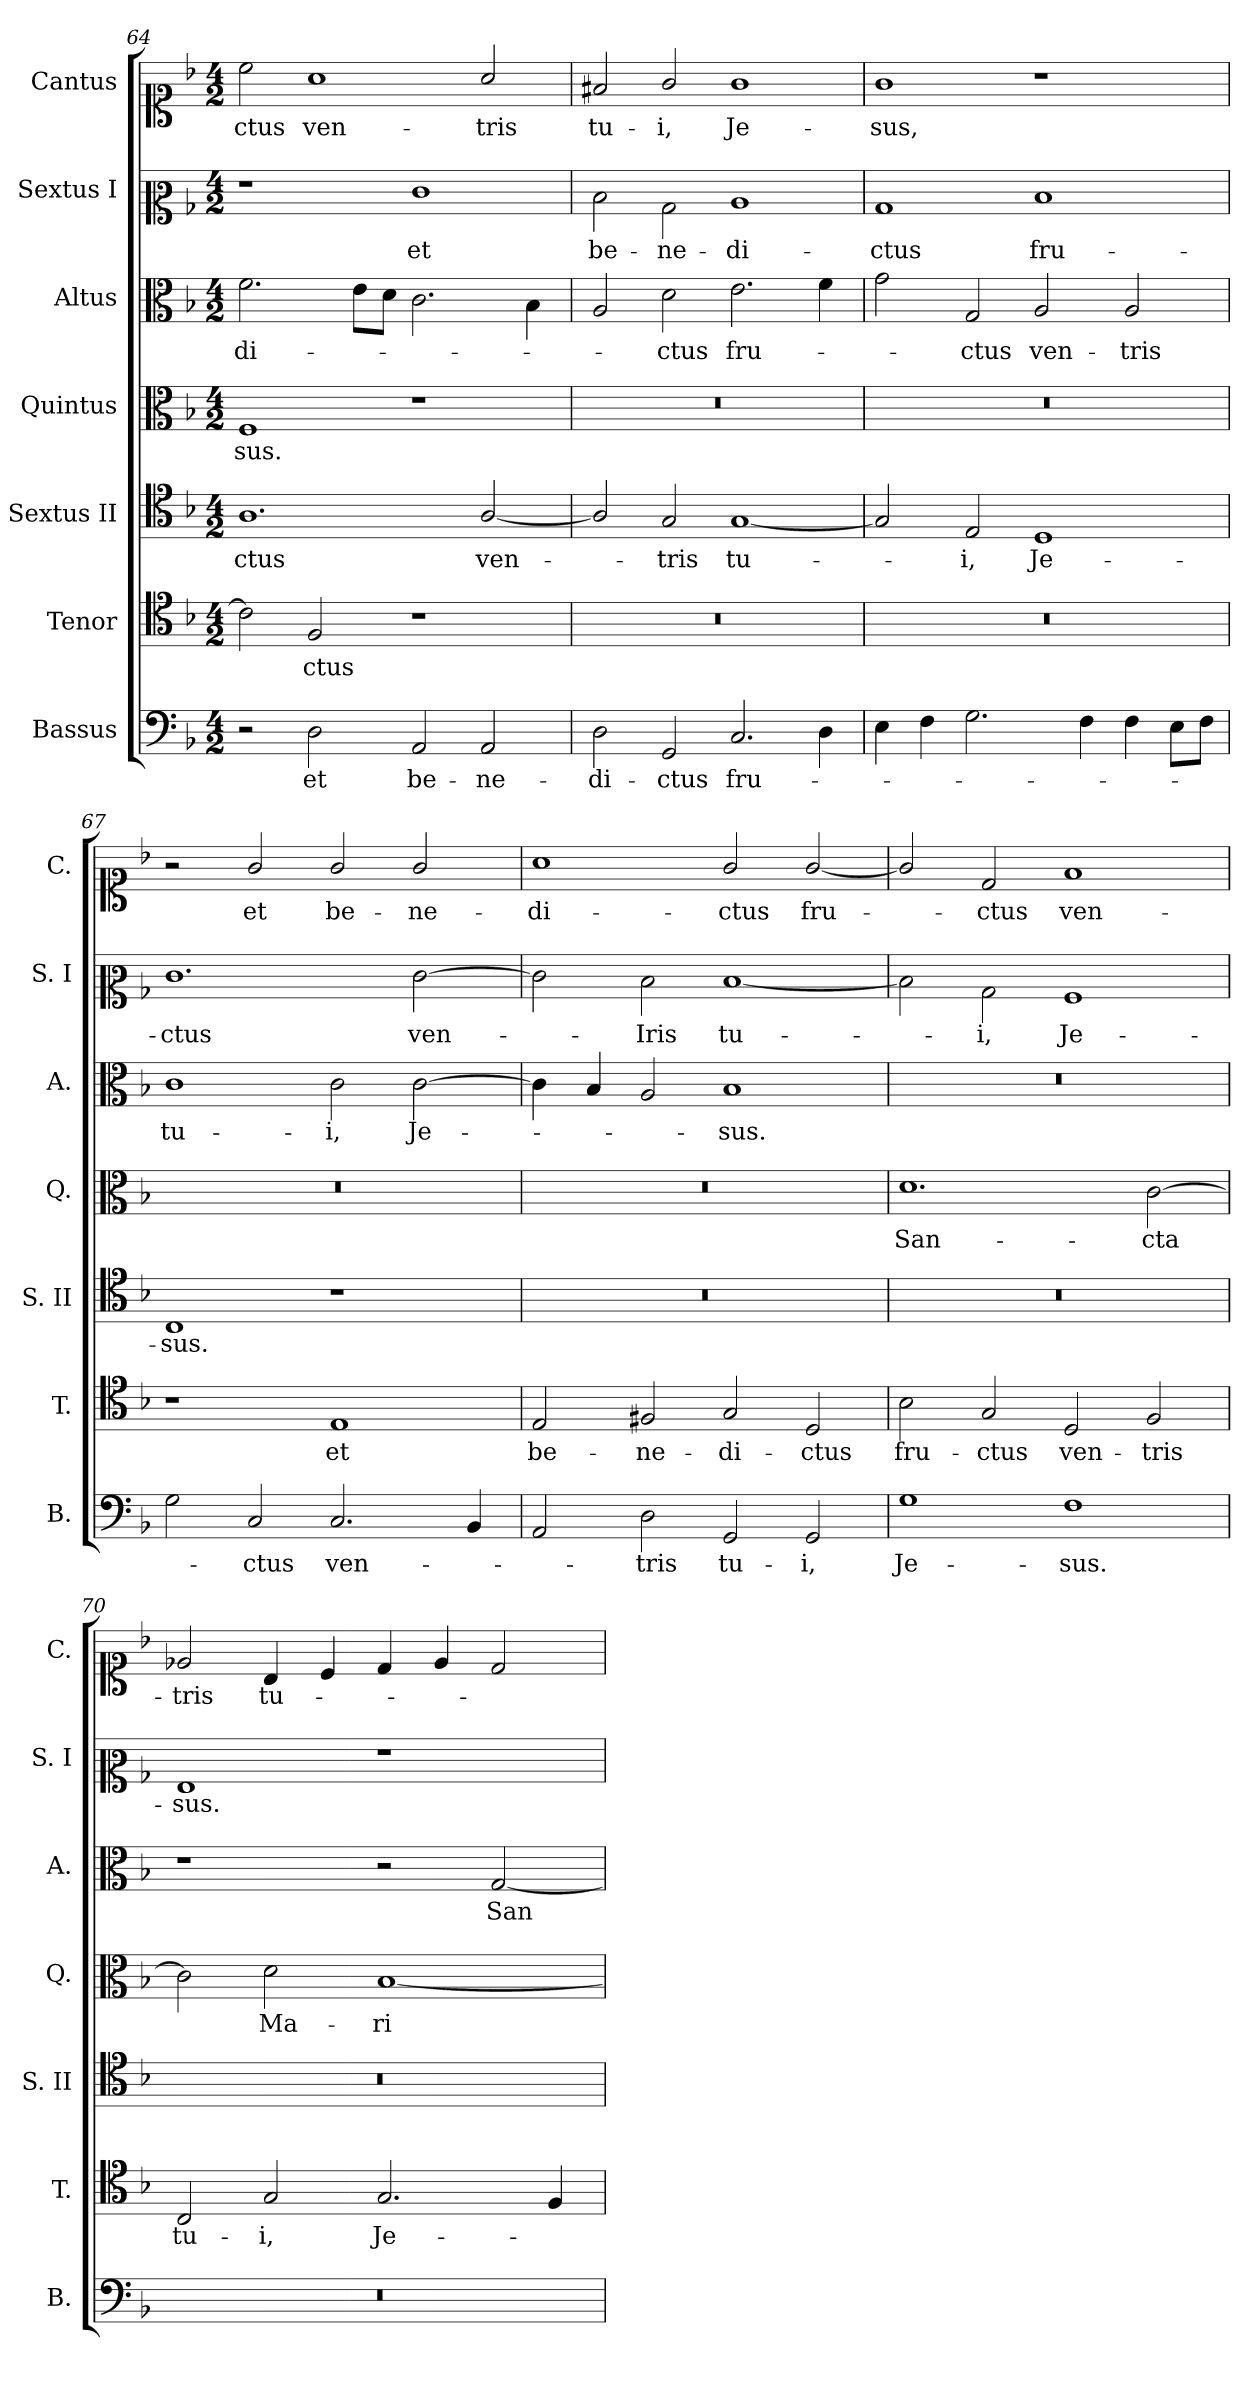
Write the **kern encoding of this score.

**kern	**text	**kern	**text	**kern	**text	**kern	**text	**kern	**text	**kern	**text	**kern	**text
*part7	*part7	*part6	*part6	*part5	*part5	*part4	*part4	*part3	*part3	*part2	*part2	*part1	*part1
*staff7	*staff7	*staff6	*staff6	*staff5	*staff5	*staff4	*staff4	*staff3	*staff3	*staff2	*staff2	*staff1	*staff1
*I"Bassus	*	*I"Tenor	*	*I"Sextus II	*	*I"Quintus	*	*I"Altus	*	*I"Sextus I	*	*I"Cantus	*
*I'B.	*	*I'T.	*	*I'S. II	*	*I'Q.	*	*I'A.	*	*I'S. I	*	*I'C.	*
*clefF4	*	*clefC4	*	*clefC4	*	*clefC3	*	*clefC3	*	*clefC2	*	*clefC1	*
*k[b-]	*	*k[b-]	*	*k[b-]	*	*k[b-]	*	*k[b-]	*	*k[b-]	*	*k[b-]	*
*M4/2	*	*M4/2	*	*M4/2	*	*M4/2	*	*M4/2	*	*M4/2	*	*M4/2	*
=64	=64	=64	=64	=64	=64	=64	=64	=64	=64	=64	=64	=64	=64
!	!	!	!	!	!LO:LY:b	!	!LO:LY:b	!	!LO:LY:b	!	!	!	!LO:LY:b
2r	.	2c\]	.	1.A	-ctus	1F	-sus.	2.f\	-di-	1r	.	2cc\	-ctus
!	!LO:LY:b	!	!LO:LY:b	!	!	!	!	!	!	!	!	!	!LO:LY:b
2D\	et	2F/	-ctus	.	.	.	.	.	.	.	.	1a	ven-
.	.	.	.	.	.	.	.	8e\L	.	.	.	.	.
.	.	.	.	.	.	.	.	8d\J	.	.	.	.	.
!	!LO:LY:b	!	!	!	!	!	!	!	!	!	!LO:LY:b	!	!
2AA/	be-	1r	.	.	.	1r	.	2.c\	.	1e	et	.	.
!	!LO:LY:b	!	!	!	!LO:LY:b	!	!	!	!	!	!	!	!LO:LY:b
2AA/	-ne-	.	.	[2A/	ven-	.	.	.	.	.	.	2a/	-tris
.	.	.	.	.	.	.	.	4B-\	.	.	.	.	.
=65	=65	=65	=65	=65	=65	=65	=65	=65	=65	=65	=65	=65	=65
!	!LO:LY:b	!	!	!	!	!	!	!	!	!	!LO:LY:b	!	!LO:LY:b
2D\	-di-	0r	.	2A/]	.	0r	.	2A/	.	2d\	be-	2f#X/	tu-
!	!LO:LY:b	!	!	!	!LO:LY:b	!	!	!	!LO:LY:b	!	!LO:LY:b	!	!LO:LY:b
2GG/	-ctus	.	.	2G/	-tris	.	.	2d\	-ctus	2B-\	-ne-	2g/	-i,
!	!LO:LY:b	!	!	!	!LO:LY:b	!	!	!	!LO:LY:b	!	!LO:LY:b	!	!LO:LY:b
2.C/	fru-	.	.	[1G	tu-	.	.	2.e\	fru-	1c	-di-	1g	Je-
4D\	.	.	.	.	.	.	.	4f\	.	.	.	.	.
=66	=66	=66	=66	=66	=66	=66	=66	=66	=66	=66	=66	=66	=66
!	!	!	!	!	!	!	!	!	!	!	!LO:LY:b	!	!LO:LY:b
4E\	.	0r	.	2G/]	.	0r	.	2g\	.	1B-	-ctus	1g	-sus,
4F\	.	.	.	.	.	.	.	.	.	.	.	.	.
!	!	!	!	!	!LO:LY:b	!	!	!	!LO:LY:b	!	!	!	!
2.G\	.	.	.	2E/	-i,	.	.	2G/	-ctus	.	.	.	.
!	!	!	!	!	!LO:LY:b	!	!	!	!LO:LY:b	!	!LO:LY:b	!	!
.	.	.	.	1D	Je-	.	.	2A/	ven-	1d	fru-	1r	.
4F\	.	.	.	.	.	.	.	.	.	.	.	.	.
!	!	!	!	!	!	!	!	!	!LO:LY:b	!	!	!	!
4F\	.	.	.	.	.	.	.	2A/	-tris	.	.	.	.
8E\L	.	.	.	.	.	.	.	.	.	.	.	.	.
8F\J	.	.	.	.	.	.	.	.	.	.	.	.	.
=67	=67	=67	=67	=67	=67	=67	=67	=67	=67	=67	=67	=67	=67
!	!	!	!	!	!LO:LY:b	!	!	!	!LO:LY:b	!	!LO:LY:b	!	!
2G\	.	1r	.	1C	-sus.	0r	.	1c	tu-	1.e	-ctus	2r	.
!	!LO:LY:b	!	!	!	!	!	!	!	!	!	!	!	!LO:LY:b
2C/	-ctus	.	.	.	.	.	.	.	.	.	.	2g/	et
!	!LO:LY:b	!	!LO:LY:b	!	!	!	!	!	!LO:LY:b	!	!	!	!LO:LY:b
2.C/	ven-	1E	et	1r	.	.	.	2c\	-i,	.	.	2g/	be-
!	!	!	!	!	!	!	!	!	!LO:LY:b	!	!LO:LY:b	!	!LO:LY:b
.	.	.	.	.	.	.	.	[2c\	Je-	[2e\	ven-	2g/	-ne-
4BB-/	.	.	.	.	.	.	.	.	.	.	.	.	.
!!LO:LB:g=z
=68	=68	=68	=68	=68	=68	=68	=68	=68	=68	=68	=68	=68	=68
!	!	!	!LO:LY:b	!	!	!	!	!	!	!	!	!	!LO:LY:b
2AA/	.	2E/	be-	0r	.	0r	.	4c\]	.	2e\]	.	1a	-di-
.	.	.	.	.	.	.	.	4B-/	.	.	.	.	.
!	!LO:LY:b	!	!LO:LY:b	!	!	!	!	!	!	!	!LO:LY:b	!	!
2D\	-tris	2F#X/	-ne-	.	.	.	.	2A/	.	2d\	-Iris	.	.
!	!LO:LY:b	!	!LO:LY:b	!	!	!	!	!	!LO:LY:b	!	!LO:LY:b	!	!LO:LY:b
2GG/	tu-	2G/	-di-	.	.	.	.	1B-	-sus.	[1d	tu-	2g/	-ctus
!	!LO:LY:b	!	!LO:LY:b	!	!	!	!	!	!	!	!	!	!LO:LY:b
2GG/	-i,	2D/	-ctus	.	.	.	.	.	.	.	.	[2g/	fru-
=69	=69	=69	=69	=69	=69	=69	=69	=69	=69	=69	=69	=69	=69
!	!LO:LY:b	!	!LO:LY:b	!	!	!	!LO:LY:b	!	!	!	!	!	!
1G	Je-	2B-\	fru­-	0r	.	1.d	San-	0r	.	2d\]	.	2g/]	.
!	!	!	!LO:LY:b	!	!	!	!	!	!	!	!LO:LY:b	!	!LO:LY:b
.	.	2G/	-ctus	.	.	.	.	.	.	2B-\	-i,	2d/	-ctus
!	!LO:LY:b	!	!LO:LY:b	!	!	!	!	!	!	!	!LO:LY:b	!	!LO:LY:b
1F	-sus.	2D/	ven-	.	.	.	.	.	.	1A	Je-	1f	ven-
!	!	!	!LO:LY:b	!	!	!	!LO:LY:b	!	!	!	!	!	!
.	.	2F/	-tris	.	.	[2c\	-cta	.	.	.	.	.	.
=70	=70	=70	=70	=70	=70	=70	=70	=70	=70	=70	=70	=70	=70
!	!	!	!LO:LY:b	!	!	!	!	!	!	!	!LO:LY:b	!	!LO:LY:b
0r	.	2C/	tu-	0r	.	2c\]	.	1r	.	1G	-sus.	2e-X/	-tris
!	!	!	!LO:LY:b	!	!	!	!LO:LY:b	!	!	!	!	!	!LO:LY:b
.	.	2G/	-i,	.	.	2d\	Ma-	.	.	.	.	4B-/	tu-
.	.	.	.	.	.	.	.	.	.	.	.	4c/	.
!	!	!	!LO:LY:b	!	!	!	!LO:LY:b	!	!	!	!	!	!
.	.	2.G/	Je-	.	.	[1B-	-ri-	2r	.	1r	.	4d/	.
.	.	.	.	.	.	.	.	.	.	.	.	4e-/	.
!	!	!	!	!	!	!	!	!	!LO:LY:b	!	!	!	!
.	.	.	.	.	.	.	.	[2G/	San-	.	.	2d/	.
.	.	4F/	.	.	.	.	.	.	.	.	.	.	.
=	=	=	=	=	=	=	=	=	=	=	=	=	=
*-	*-	*-	*-	*-	*-	*-	*-	*-	*-	*-	*-	*-	*-
